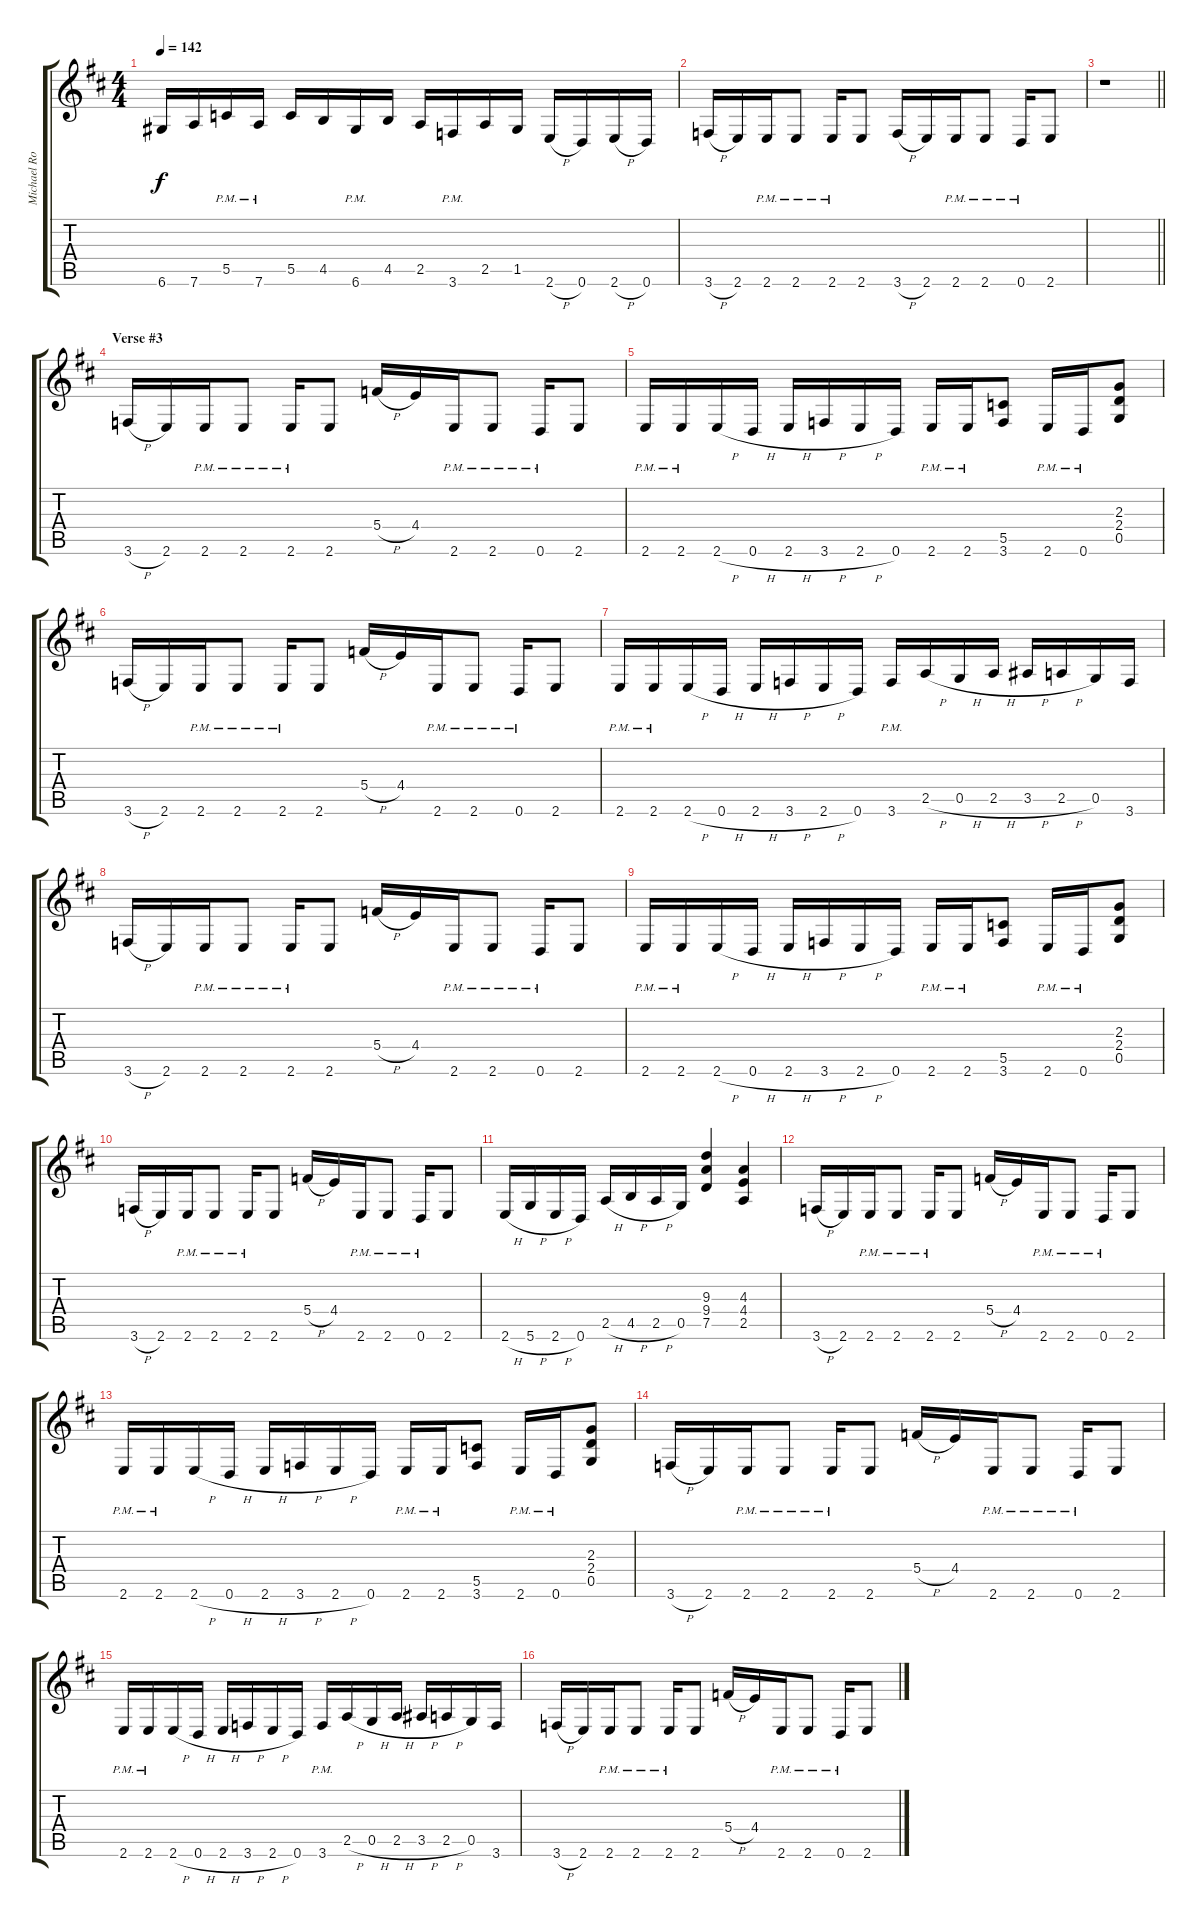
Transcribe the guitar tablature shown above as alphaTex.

\track ("Michael Romeo (guitar)" "Michael Ro") {instrument distortionguitar}
\staff {score tabs}
\tuning (D4 A3 F3 C3 G2 D2) {hide}
\ts (4 4)
\tempo 142
\clef g2
\ks bminor
6.6.16{dy f} 7.6.16 5.5{pm}.16 7.6{pm}.16 5.5.16 4.5.16 6.6{pm}.16 4.5.16 2.5.16 3.6{pm}.16 2.5.16 1.5.16 2.6{h}.16 0.6.16 2.6{h}.16 0.6.16 |
3.6{h}.16 2.6.16 2.6{pm}.16 2.6{pm}.8 2.6{pm}.16 2.6.8 3.6{h}.16 2.6.16 2.6{pm}.16 2.6{pm}.8 0.6{pm}.16 2.6.8 |
\barLineRight lightlight
r.1 |
\section ("" "Verse #3")
3.6{h}.16 2.6.16 2.6{pm}.16 2.6{pm}.8 2.6{pm}.16 2.6.8 5.4{h}.16 4.4.16 2.6{pm}.16 2.6{pm}.8 0.6{pm}.16 2.6.8 |
2.6{pm}.16 2.6{pm}.16 2.6{h}.16 0.6{h}.16 2.6{h}.16 3.6{h}.16 2.6{h}.16 0.6.16 2.6{pm}.16 2.6{pm}.16 (5.5 3.6).8 2.6{pm}.16 0.6{pm}.16 (2.3 2.4 0.5).8 |
3.6{h}.16 2.6.16 2.6{pm}.16 2.6{pm}.8 2.6{pm}.16 2.6.8 5.4{h}.16 4.4.16 2.6{pm}.16 2.6{pm}.8 0.6{pm}.16 2.6.8 |
2.6{pm}.16 2.6{pm}.16 2.6{h}.16 0.6{h}.16 2.6{h}.16 3.6{h}.16 2.6{h}.16 0.6.16 3.6{pm}.16 2.5{h}.16 0.5{h}.16 2.5{h}.16 3.5{h}.16 2.5{h}.16 0.5.16 3.6.16 |
3.6{h}.16 2.6.16 2.6{pm}.16 2.6{pm}.8 2.6{pm}.16 2.6.8 5.4{h}.16 4.4.16 2.6{pm}.16 2.6{pm}.8 0.6{pm}.16 2.6.8 |
2.6{pm}.16 2.6{pm}.16 2.6{h}.16 0.6{h}.16 2.6{h}.16 3.6{h}.16 2.6{h}.16 0.6.16 2.6{pm}.16 2.6{pm}.16 (5.5 3.6).8 2.6{pm}.16 0.6{pm}.16 (2.3 2.4 0.5).8 |
3.6{h}.16 2.6.16 2.6{pm}.16 2.6{pm}.8 2.6{pm}.16 2.6.8 5.4{h}.16 4.4.16 2.6{pm}.16 2.6{pm}.8 0.6{pm}.16 2.6.8 |
2.6{h}.16 5.6{h}.16 2.6{h}.16 0.6.16 2.5{h}.16 4.5{h}.16 2.5{h}.16 0.5.16 (9.3 9.4 7.5).4 (4.3 4.4 2.5).4 |
3.6{h}.16 2.6.16 2.6{pm}.16 2.6{pm}.8 2.6{pm}.16 2.6.8 5.4{h}.16 4.4.16 2.6{pm}.16 2.6{pm}.8 0.6{pm}.16 2.6.8 |
2.6{pm}.16 2.6{pm}.16 2.6{h}.16 0.6{h}.16 2.6{h}.16 3.6{h}.16 2.6{h}.16 0.6.16 2.6{pm}.16 2.6{pm}.16 (5.5 3.6).8 2.6{pm}.16 0.6{pm}.16 (2.3 2.4 0.5).8 |
3.6{h}.16 2.6.16 2.6{pm}.16 2.6{pm}.8 2.6{pm}.16 2.6.8 5.4{h}.16 4.4.16 2.6{pm}.16 2.6{pm}.8 0.6{pm}.16 2.6.8 |
2.6{pm}.16 2.6{pm}.16 2.6{h}.16 0.6{h}.16 2.6{h}.16 3.6{h}.16 2.6{h}.16 0.6.16 3.6{pm}.16 2.5{h}.16 0.5{h}.16 2.5{h}.16 3.5{h}.16 2.5{h}.16 0.5.16 3.6.16 |
3.6{h}.16 2.6.16 2.6{pm}.16 2.6{pm}.8 2.6{pm}.16 2.6.8 5.4{h}.16 4.4.16 2.6{pm}.16 2.6{pm}.8 0.6{pm}.16 2.6.8
